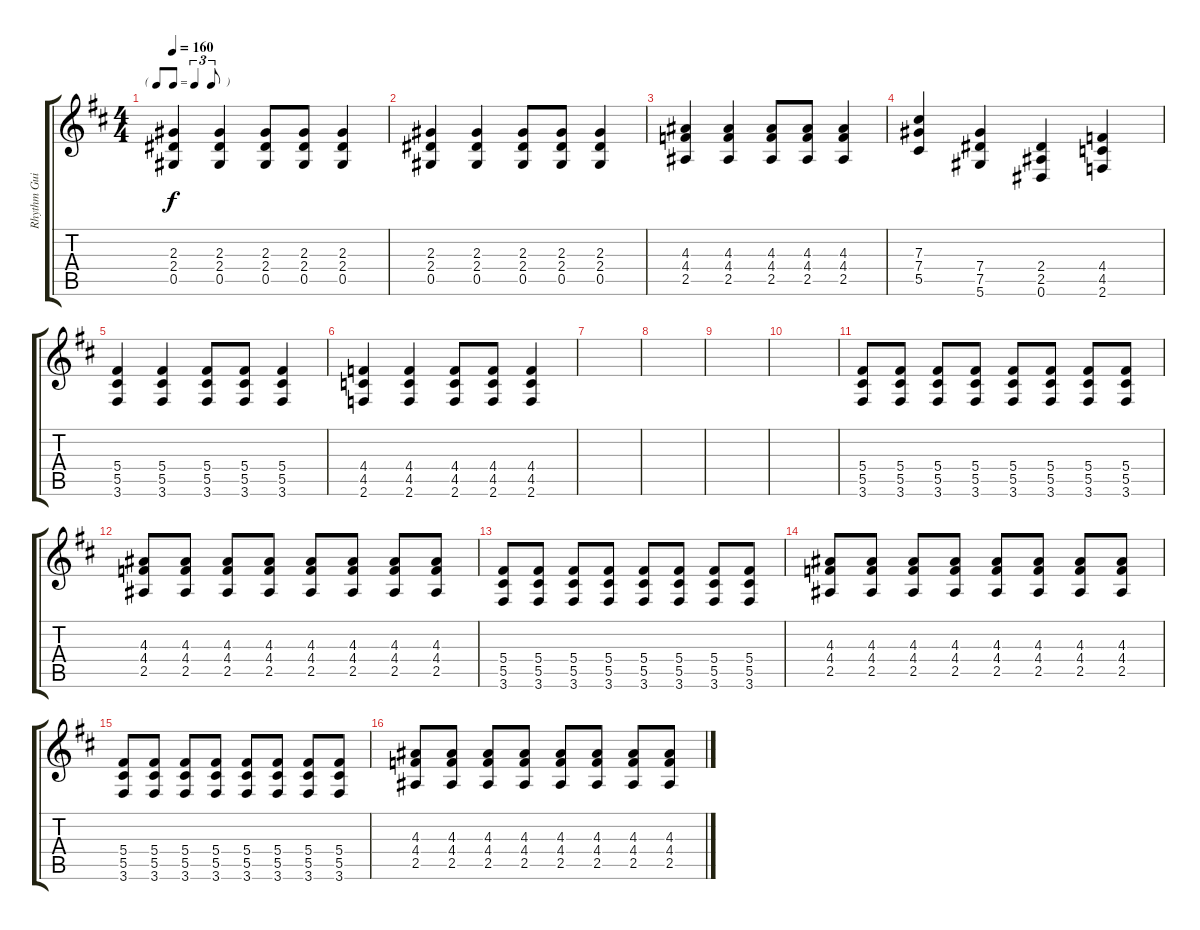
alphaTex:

\track ("Rhythm Guitar 1" "Rhythm Gui") {instrument distortionguitar}
\staff {score tabs}
\tuning (Eb4 Bb3 Gb3 Db3 Ab2 Eb2) {hide}
\ts (4 4)
\tf triplet8th
\tempo 160
\clef g2
\ks d
(2.3 2.4 0.5).4{dy f} (2.3 2.4 0.5).4 (2.3 2.4 0.5).8 (2.3 2.4 0.5).8 (2.3 2.4 0.5).4 |
(2.3 2.4 0.5).4 (2.3 2.4 0.5).4 (2.3 2.4 0.5).8 (2.3 2.4 0.5).8 (2.3 2.4 0.5).4 |
(4.3 4.4 2.5).4 (4.3 4.4 2.5).4 (4.3 4.4 2.5).8 (4.3 4.4 2.5).8 (4.3 4.4 2.5).4 |
(7.3 7.4 5.5).4 (7.4 7.5 5.6).4 (2.4 2.5 0.6).4 (4.4 4.5 2.6).4 |
(5.4 5.5 3.6).4 (5.4 5.5 3.6).4 (5.4 5.5 3.6).8 (5.4 5.5 3.6).8 (5.4 5.5 3.6).4 |
(4.4 4.5 2.6).4 (4.4 4.5 2.6).4 (4.4 4.5 2.6).8 (4.4 4.5 2.6).8 (4.4 4.5 2.6).4 |
|
|
|
|
(5.4 5.5 3.6).8 (5.4 5.5 3.6).8 (5.4 5.5 3.6).8 (5.4 5.5 3.6).8 (5.4 5.5 3.6).8 (5.4 5.5 3.6).8 (5.4 5.5 3.6).8 (5.4 5.5 3.6).8 |
(4.3 4.4 2.5).8 (4.3 4.4 2.5).8 (4.3 4.4 2.5).8 (4.3 4.4 2.5).8 (4.3 4.4 2.5).8 (4.3 4.4 2.5).8 (4.3 4.4 2.5).8 (4.3 4.4 2.5).8 |
(5.4 5.5 3.6).8 (5.4 5.5 3.6).8 (5.4 5.5 3.6).8 (5.4 5.5 3.6).8 (5.4 5.5 3.6).8 (5.4 5.5 3.6).8 (5.4 5.5 3.6).8 (5.4 5.5 3.6).8 |
(4.3 4.4 2.5).8 (4.3 4.4 2.5).8 (4.3 4.4 2.5).8 (4.3 4.4 2.5).8 (4.3 4.4 2.5).8 (4.3 4.4 2.5).8 (4.3 4.4 2.5).8 (4.3 4.4 2.5).8 |
(5.4 5.5 3.6).8 (5.4 5.5 3.6).8 (5.4 5.5 3.6).8 (5.4 5.5 3.6).8 (5.4 5.5 3.6).8 (5.4 5.5 3.6).8 (5.4 5.5 3.6).8 (5.4 5.5 3.6).8 |
(4.3 4.4 2.5).8 (4.3 4.4 2.5).8 (4.3 4.4 2.5).8 (4.3 4.4 2.5).8 (4.3 4.4 2.5).8 (4.3 4.4 2.5).8 (4.3 4.4 2.5).8 (4.3 4.4 2.5).8
